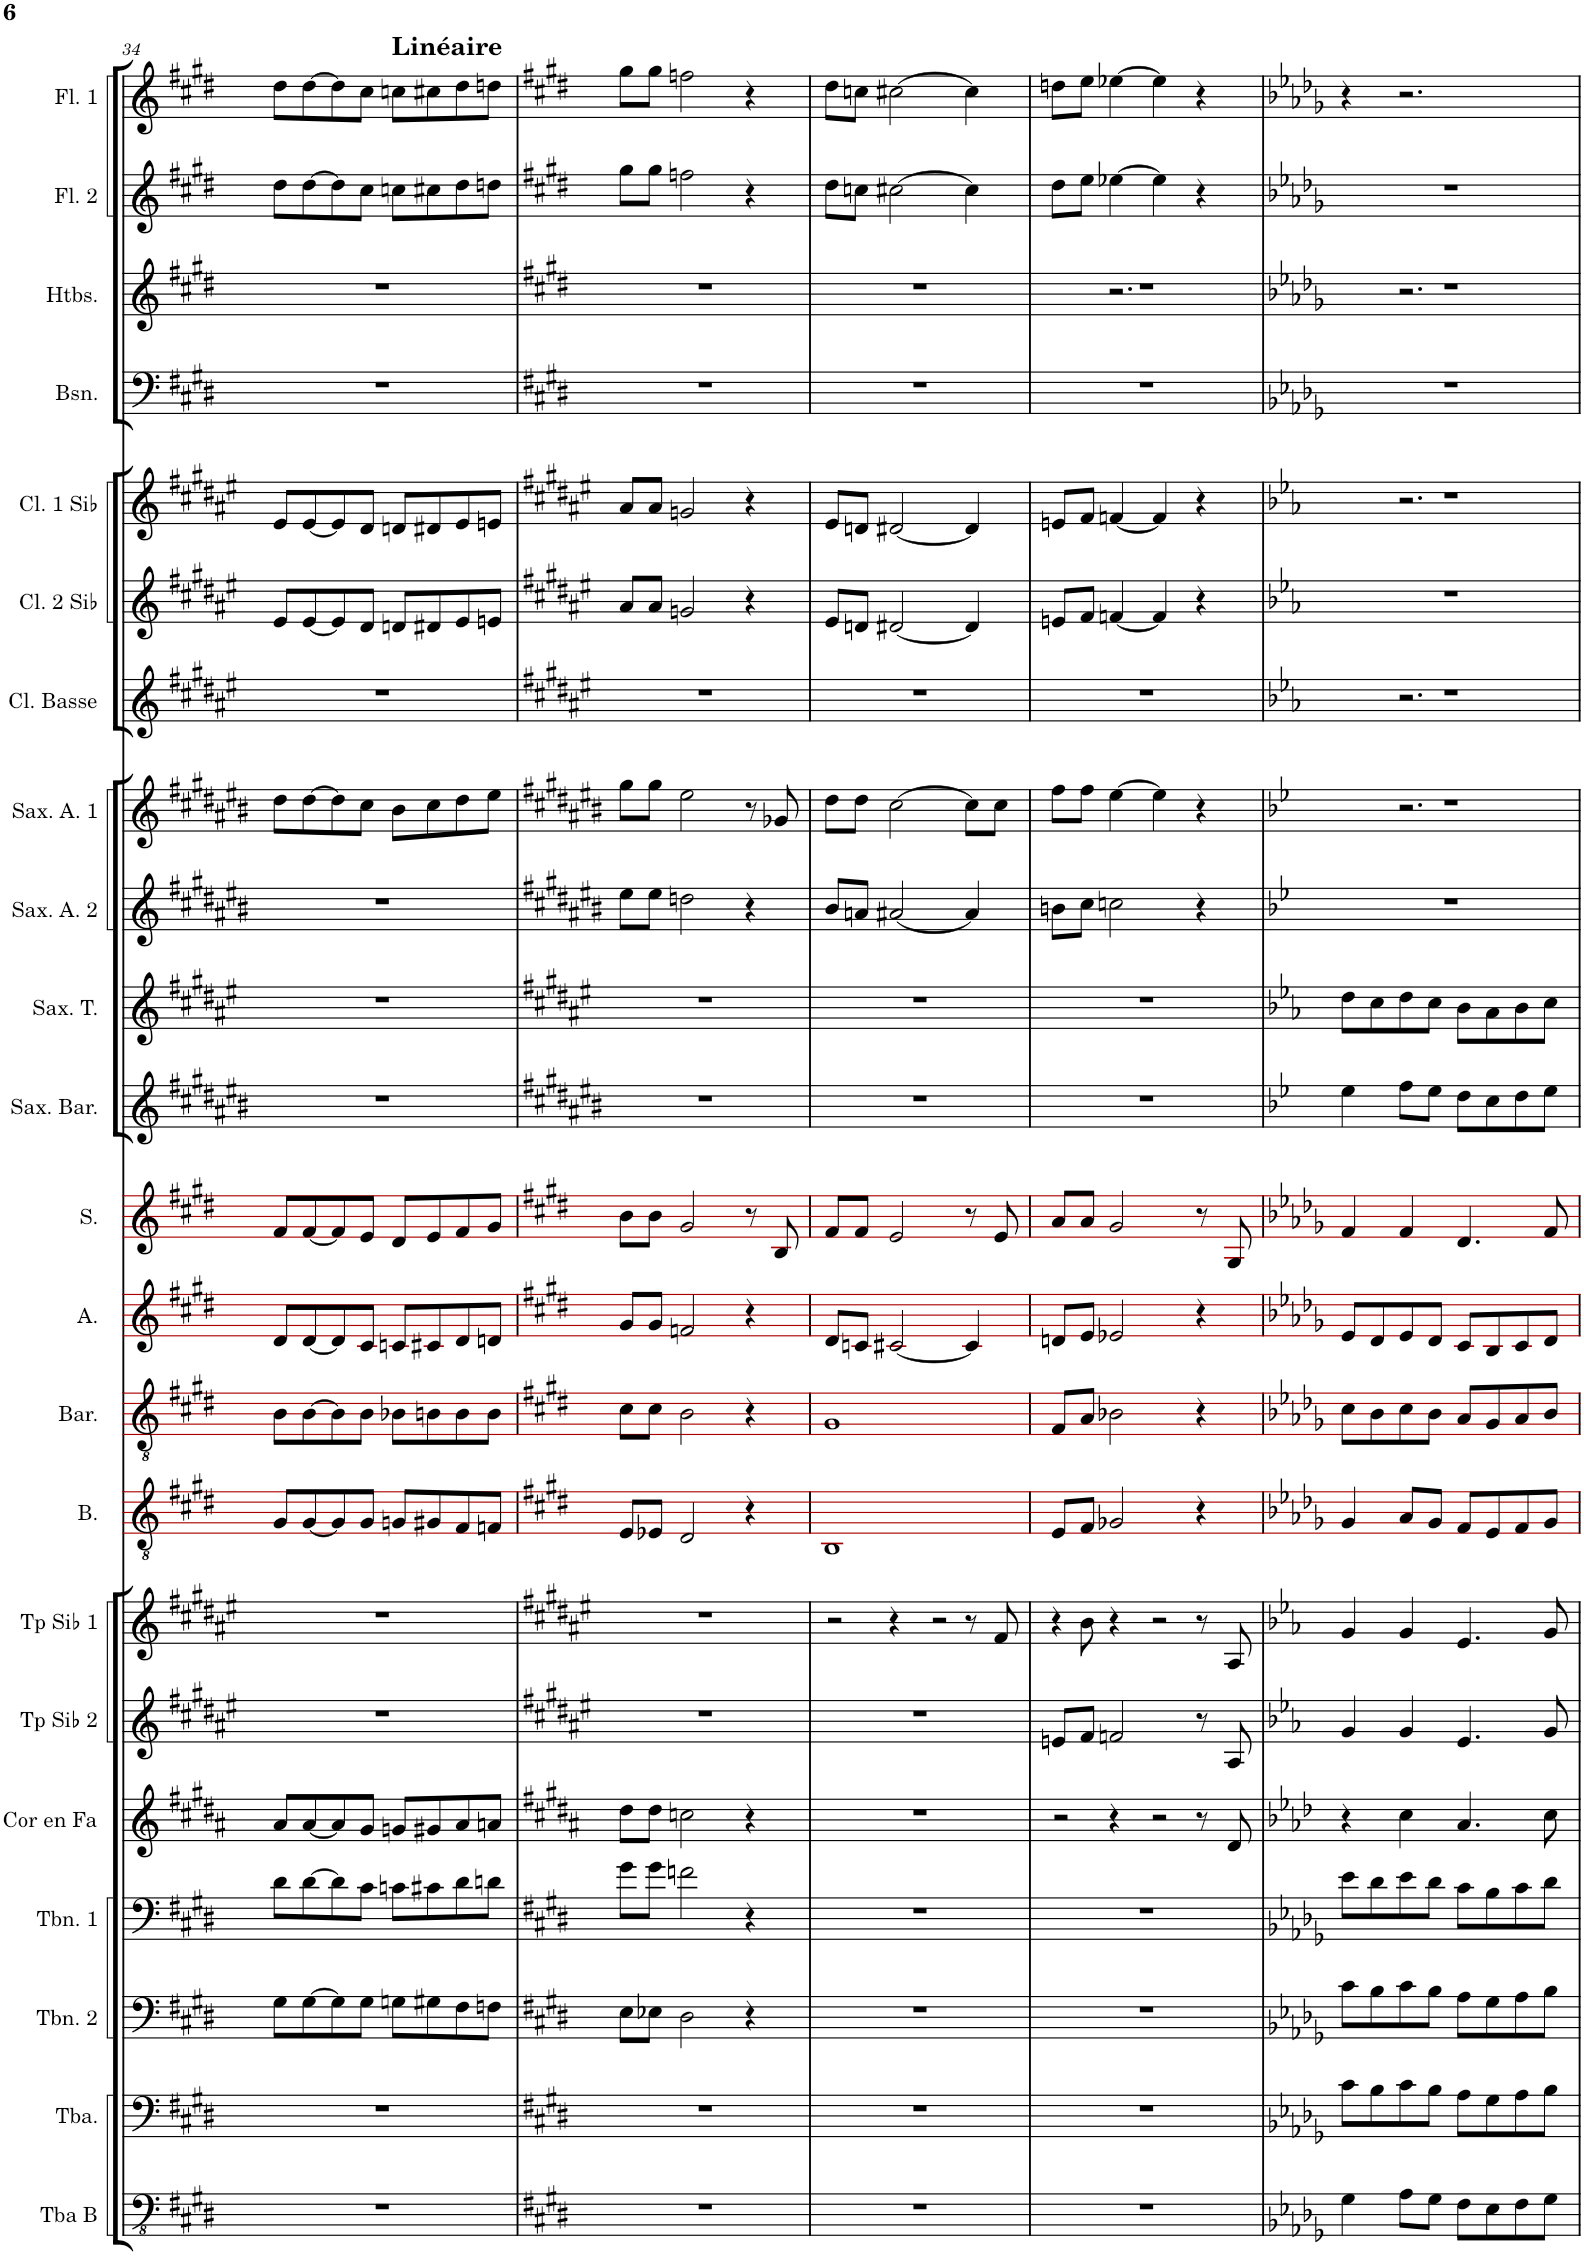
**kern	**kern	**kern	**kern	**kern	**kern	**kern	**kern	**kern	**kern	**kern	**kern	**kern	**kern	**kern	**kern	**kern	**kern	**kern	**kern	**kern	**kern
*part22	*part21	*part20	*part19	*part18	*part17	*part16	*part15	*part14	*part13	*part12	*part11	*part10	*part9	*part8	*part7	*part6	*part5	*part4	*part3	*part2	*part1
*staff22	*staff21	*staff20	*staff19	*staff18	*staff17	*staff16	*staff15	*staff14	*staff13	*staff12	*staff11	*staff10	*staff9	*staff8	*staff7	*staff6	*staff5	*staff4	*staff3	*staff2	*staff1
*I"Tuba basse	*I"Tuba	*I"Trombone 2	*I"Trombone 1	*I"Cor en Fa	*I"Trompette 2 en Sib	*I"Trompette 1 en Sib	*I"Basse	*I"Baryton	*I"Alto	*I"Soprano	*I"Saxophone Baryton	*I"Saxophone Ténor	*I"Saxophone Alto 2	*I"Saxophone Alto 1	*I"Clarinette Basse	*I"Clarinette 2 en Sib	*I"Clarinette 1 en Sib	*I"Basson	*I"Hautbois	*I"Flûte 2	*I"Flûte 1
*I'Tba B	*I'Tba.	*I'Tbn. 2	*I'Tbn. 1	*I'Cor en Fa	*I'Tp Sib 2	*I'Tp Sib 1	*I'B.	*I'Bar.	*I'A.	*I'S.	*I'Sax. Bar.	*I'Sax. T.	*I'Sax. A. 2	*I'Sax. A. 1	*I'Cl. Basse	*I'Cl. 2 Sib	*I'Cl. 1 Sib	*I'Bsn.	*I'Htbs.	*I'Fl. 2	*I'Fl. 1
!!LO:PB:g=z
*clefFv4	*clefF4	*clefF4	*clefF4	*clefG2	*clefG2	*clefG2	*clefGv2	*clefGv2	*clefG2	*clefG2	*clefG2	*clefG2	*clefG2	*clefG2	*clefG2	*clefG2	*clefG2	*clefF4	*clefG2	*clefG2	*clefG2
*	*	*	*	*Trd4c7	*Trd1c2	*Trd1c2	*	*	*	*	*Trd12c21	*Trd8c14	*Trd5c9	*Trd5c9	*Trd8c14	*Trd1c2	*Trd1c2	*	*	*	*
*k[f#c#g#d#]	*k[f#c#g#d#]	*k[f#c#g#d#]	*k[f#c#g#d#]	*k[f#c#g#d#a#]	*k[f#c#g#d#a#e#]	*k[f#c#g#d#a#e#]	*k[f#c#g#d#]	*k[f#c#g#d#]	*k[f#c#g#d#]	*k[f#c#g#d#]	*k[f#c#g#d#a#e#b#]	*k[f#c#g#d#a#e#]	*k[f#c#g#d#a#e#b#]	*k[f#c#g#d#a#e#b#]	*k[f#c#g#d#a#e#]	*k[f#c#g#d#a#e#]	*k[f#c#g#d#a#e#]	*k[f#c#g#d#]	*k[f#c#g#d#]	*k[f#c#g#d#]	*k[f#c#g#d#]
*M4/4	*M4/4	*M4/4	*M4/4	*M4/4	*M4/4	*M4/4	*M4/4	*M4/4	*M4/4	*M4/4	*M4/4	*M4/4	*M4/4	*M4/4	*M4/4	*M4/4	*M4/4	*M4/4	*M4/4	*M4/4	*M4/4
=34	=34	=34	=34	=34	=34	=34	=34	=34	=34	=34	=34	=34	=34	=34	=34	=34	=34	=34	=34	=34	=34
1r	1r	8G#\L	8d#\L	8a#/L	1r	1r	8G#/L	8B\L	8d#/L	8f#/L	1r	1r	1r	8dd#\L	1r	8e#/L	8e#/L	1r	1r	8dd#\L	8dd#\L
.	.	[8G#\	[8d#\	[8a#/	.	.	[8G#/	[8B\	[8d#/	[8f#/	.	.	.	[8dd#\	.	[8e#/	[8e#/	.	.	[8dd#\	[8dd#\
.	.	8G#\]	8d#\]	8a#/]	.	.	8G#/]	8B\]	8d#/]	8f#/]	.	.	.	8dd#\]	.	8e#/]	8e#/]	.	.	8dd#\]	8dd#\]
.	.	8G#\J	8c#\J	8g#/J	.	.	8G#/J	8B\J	8c#/J	8e/J	.	.	.	8cc#\J	.	8d#/J	8d#/J	.	.	8cc#\J	8cc#\J
!	!	!	!	!	!	!	!	!	!	!	!	!	!	!	!	!	!	!	!	!	!LO:TX:a:B:t=Linéaire
.	.	8Gn\L	8cn\L	8gn/L	.	.	8Gn/L	8B-X\L	8cn/L	8d#/L	.	.	.	8b#\L	.	8dn/L	8dn/L	.	.	8ccn\L	8ccn\L
.	.	8G#X\	8c#X\	8g#X/	.	.	8G#X/	8Bn\	8c#X/	8e/	.	.	.	8cc#\	.	8d#X/	8d#X/	.	.	8cc#X\	8cc#X\
.	.	8F#\	8d#\	8a#/	.	.	8F#/	8B\	8d#/	8f#/	.	.	.	8dd#\	.	8e#/	8e#/	.	.	8dd#\	8dd#\
.	.	8Fn\J	8dn\J	8an/J	.	.	8Fn/J	8B\J	8dn/J	8g#/J	.	.	.	8ee#\J	.	8en/J	8en/J	.	.	8ddn\J	8ddn\J
=35	=35	=35	=35	=35	=35	=35	=35	=35	=35	=35	=35	=35	=35	=35	=35	=35	=35	=35	=35	=35	=35
*k[f#c#g#d#]	*k[f#c#g#d#]	*k[f#c#g#d#]	*k[f#c#g#d#]	*k[f#c#g#d#a#]	*k[f#c#g#d#a#e#]	*k[f#c#g#d#a#e#]	*k[f#c#g#d#]	*k[f#c#g#d#]	*k[f#c#g#d#]	*k[f#c#g#d#]	*k[f#c#g#d#a#e#b#]	*k[f#c#g#d#a#e#]	*k[f#c#g#d#a#e#b#]	*k[f#c#g#d#a#e#b#]	*k[f#c#g#d#a#e#]	*k[f#c#g#d#a#e#]	*k[f#c#g#d#a#e#]	*k[f#c#g#d#]	*k[f#c#g#d#]	*k[f#c#g#d#]	*k[f#c#g#d#]
1r	1r	8E\L	8g#\L	8dd#\L	1r	1r	8E/L	8c#\L	8g#/L	8b\L	1r	1r	8ee#\L	8gg#\L	1r	8a#/L	8a#/L	1r	1r	8gg#\L	8gg#\L
.	.	8E-X\J	8g#\J	8dd#\J	.	.	8E-X/J	8c#\J	8g#/J	8b\J	.	.	8ee#\J	8gg#\J	.	8a#/J	8a#/J	.	.	8gg#\J	8gg#\J
.	.	2D#\	2fn\	2ccn\	.	.	2D#/	2B\	2fn/	2g#/	.	.	2ddn\	2ee#\	.	2gn/	2gn/	.	.	2ffn\	2ffn\
.	.	4r	4r	4r	.	.	4r	4r	4r	8r	.	.	4r	8r	.	4r	4r	.	.	4r	4r
.	.	.	.	.	.	.	.	.	.	8B/	.	.	.	8g-X/	.	.	.	.	.	.	.
=36	=36	=36	=36	=36	=36	=36	=36	=36	=36	=36	=36	=36	=36	=36	=36	=36	=36	=36	=36	=36	=36
1r	1r	1r	1r	1r	1r	2r	1BB	1G#	8d#/L	8f#/L	1r	1r	8b#/L	8dd#\L	1r	8e#/L	8e#/L	1r	1r	8dd#\L	8dd#\L
.	.	.	.	.	.	.	.	.	8cn/J	8f#/J	.	.	8an/J	8dd#\J	.	8dn/J	8dn/J	.	.	8ccn\J	8ccn\J
.	.	.	.	.	.	.	.	.	[2c#X/	2e/	.	.	[2a#X/	[2cc#\	.	[2d#X/	[2d#X/	.	.	[2cc#X\	[2cc#X\
.	.	.	.	.	.	4r	.	.	.	.	.	.	.	.	.	.	.	.	.	.	.
.	.	.	.	.	.	2r	.	.	4c#/]	8r	.	.	4a#/]	8cc#\L]	.	4d#/]	4d#/]	.	.	4cc#\]	4cc#\]
.	.	.	.	.	.	.	.	.	.	8e/	.	.	.	8cc#\J	.	.	.	.	.	.	.
2ryy	2ryy	2ryy	2ryy	2ryy	2ryy	.	2ryy	2ryy	2ryy	2ryy	2ryy	2ryy	2ryy	2ryy	2ryy	2ryy	2ryy	2ryy	2ryy	2ryy	2ryy
.	.	.	.	.	.	8r	.	.	.	.	.	.	.	.	.	.	.	.	.	.	.
.	.	.	.	.	.	8f#/	.	.	.	.	.	.	.	.	.	.	.	.	.	.	.
=37	=37	=37	=37	=37	=37	=37	=37	=37	=37	=37	=37	=37	=37	=37	=37	=37	=37	=37	=37	=37	=37
1r	1r	1r	1r	2r	8en/L	4r	8E/L	8F#/L	8dn/L	8a/L	1r	1r	8bn\L	8ff#\L	1r	8en/L	8en/L	1r	1r	8dd#\L	8ddn\L
.	.	.	.	.	8f#/J	.	8F#/J	8A/J	8e/J	8a/J	.	.	8cc#\J	8ff#\J	.	8f#/J	8f#/J	.	.	8ee\J	8ee\J
.	.	.	.	.	2fn/	8b\	2G-X/	2B-X\	2e-X/	2g#/	.	.	2ccn\	[4ee#\	.	[4fn/	[4fn/	.	.	[4ee-X\	[4ee-X\
.	.	.	.	.	.	4r	.	.	.	.	.	.	.	.	.	.	.	.	.	.	.
.	.	.	.	4r	.	.	.	.	.	.	.	.	.	4ee#\]	.	4f/]	4f/]	.	.	4ee-\]	4ee-\]
.	.	.	.	.	.	2r	.	.	.	.	.	.	.	.	.	.	.	.	.	.	.
.	.	.	.	2r	8r	.	4r	4r	4r	8r	.	.	4r	4r	.	4r	4r	.	.	4r	4r
.	.	.	.	.	8A#/	.	.	.	.	8G#/	.	.	.	.	.	.	.	.	.	.	.
2.ryy	2.ryy	2.ryy	2.ryy	.	2.ryy	.	2.ryy	2.ryy	2.ryy	2.ryy	2.ryy	2.ryy	2.ryy	2.ryy	2.ryy	2.ryy	2.ryy	2.ryy	2.r	2.ryy	2.ryy
.	.	.	.	.	.	8r	.	.	.	.	.	.	.	.	.	.	.	.	.	.	.
.	.	.	.	8r	.	8A#/	.	.	.	.	.	.	.	.	.	.	.	.	.	.	.
.	.	.	.	8d#/	.	4.ryy	.	.	.	.	.	.	.	.	.	.	.	.	.	.	.
.	.	.	.	4ryy	.	.	.	.	.	.	.	.	.	.	.	.	.	.	.	.	.
=38	=38	=38	=38	=38	=38	=38	=38	=38	=38	=38	=38	=38	=38	=38	=38	=38	=38	=38	=38	=38	=38
*k[b-e-a-d-g-]	*k[b-e-a-d-g-]	*k[b-e-a-d-g-]	*k[b-e-a-d-g-]	*k[b-e-a-d-]	*k[b-e-a-]	*k[b-e-a-]	*k[b-e-a-d-g-]	*k[b-e-a-d-g-]	*k[b-e-a-d-g-]	*k[b-e-a-d-g-]	*k[b-e-]	*k[b-e-a-]	*k[b-e-]	*k[b-e-]	*k[b-e-a-]	*k[b-e-a-]	*k[b-e-a-]	*k[b-e-a-d-g-]	*k[b-e-a-d-g-]	*k[b-e-a-d-g-]	*k[b-e-a-d-g-]
4GG-\	8c\L	8c\L	8e-\L	4r	4g/	4g/	4G-/	8c\L	8e-/L	4f/	4ee-\	8dd\L	1r	1r	1r	1r	1r	1r	1r	1r	4r
.	8B-\	8B-\	8d-\	.	.	.	.	8B-\	8d-/	.	.	8cc\	.	.	.	.	.	.	.	.	.
8AA-\L	8c\	8c\	8e-\	4cc\	4g/	4g/	8A-/L	8c\	8e-/	4f/	8ff\L	8dd\	.	.	.	.	.	.	.	.	2.r
8GG-\J	8B-\J	8B-\J	8d-\J	.	.	.	8G-/J	8B-\J	8d-/J	.	8ee-\J	8cc\J	.	.	.	.	.	.	.	.	.
8FF\L	8A-\L	8A-\L	8c\L	4.a-/	4.e-/	4.e-/	8F/L	8A-/L	8c/L	4.d-/	8dd\L	8b-\L	.	.	.	.	.	.	.	.	.
8EE-\	8G-\	8G-\	8B-\	.	.	.	8E-/	8G-/	8B-/	.	8cc\	8a-\	.	.	.	.	.	.	.	.	.
8FF\	8A-\	8A-\	8c\	.	.	.	8F/	8A-/	8c/	.	8dd\	8b-\	.	.	.	.	.	.	.	.	.
8GG-\J	8B-\J	8B-\J	8d-\J	8cc\	8g/	8g/	8G-/J	8B-/J	8d-/J	8f/	8ee-\J	8cc\J	.	.	.	.	.	.	.	.	.
2.ryy	2.ryy	2.ryy	2.ryy	2.ryy	2.ryy	2.ryy	2.ryy	2.ryy	2.ryy	2.ryy	2.ryy	2.ryy	2.ryy	2.r	2.r	2.ryy	2.r	2.ryy	2.r	2.ryy	2.ryy
=	=	=	=	=	=	=	=	=	=	=	=	=	=	=	=	=	=	=	=	=	=
*-	*-	*-	*-	*-	*-	*-	*-	*-	*-	*-	*-	*-	*-	*-	*-	*-	*-	*-	*-	*-	*-
